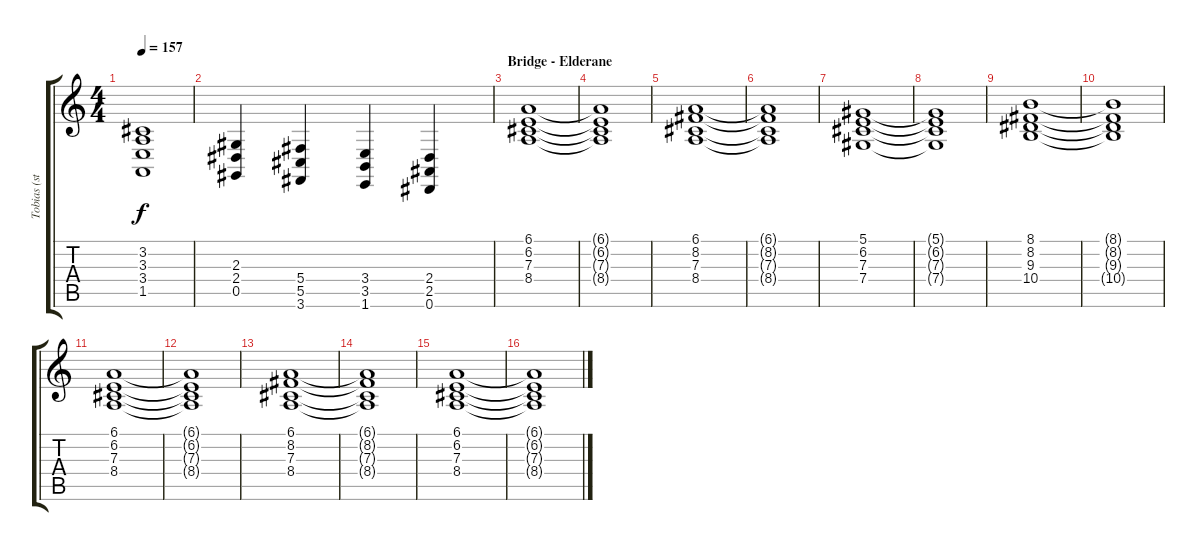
\track ("Tobias (strings)" "Tobias (st") {instrument synthstrings1}
\staff {score tabs}
\tuning (Eb4 Bb3 Gb3 Db3 Ab2 Eb2) {hide}
\ts (4 4)
\tempo 157
\clef g2
\ks c
(3.2 3.3 3.4 1.5).1{dy f} |
(2.3 2.4 0.5).4 (5.4 5.5 3.6).4 (3.4 3.5 1.6).4 (2.4 2.5 0.6).4 |
\section ("" "Bridge - Elderane")
(6.1 6.2 7.3 8.4).1 |
(6.1{t} 6.2{t} 7.3{t} 8.4{t}).1 |
(6.1 8.2 7.3 8.4).1 |
(6.1{t} 8.2{t} 7.3{t} 8.4{t}).1 |
(5.1 6.2 7.3 7.4).1 |
(5.1{t} 6.2{t} 7.3{t} 7.4{t}).1 |
(8.1 8.2 9.3 10.4).1 |
(8.1{t} 8.2{t} 9.3{t} 10.4{t}).1 |
(6.1 6.2 7.3 8.4).1 |
(6.1{t} 6.2{t} 7.3{t} 8.4{t}).1 |
(6.1 8.2 7.3 8.4).1 |
(6.1{t} 8.2{t} 7.3{t} 8.4{t}).1 |
(6.1 6.2 7.3 8.4).1 |
(6.1{t} 6.2{t} 7.3{t} 8.4{t}).1
